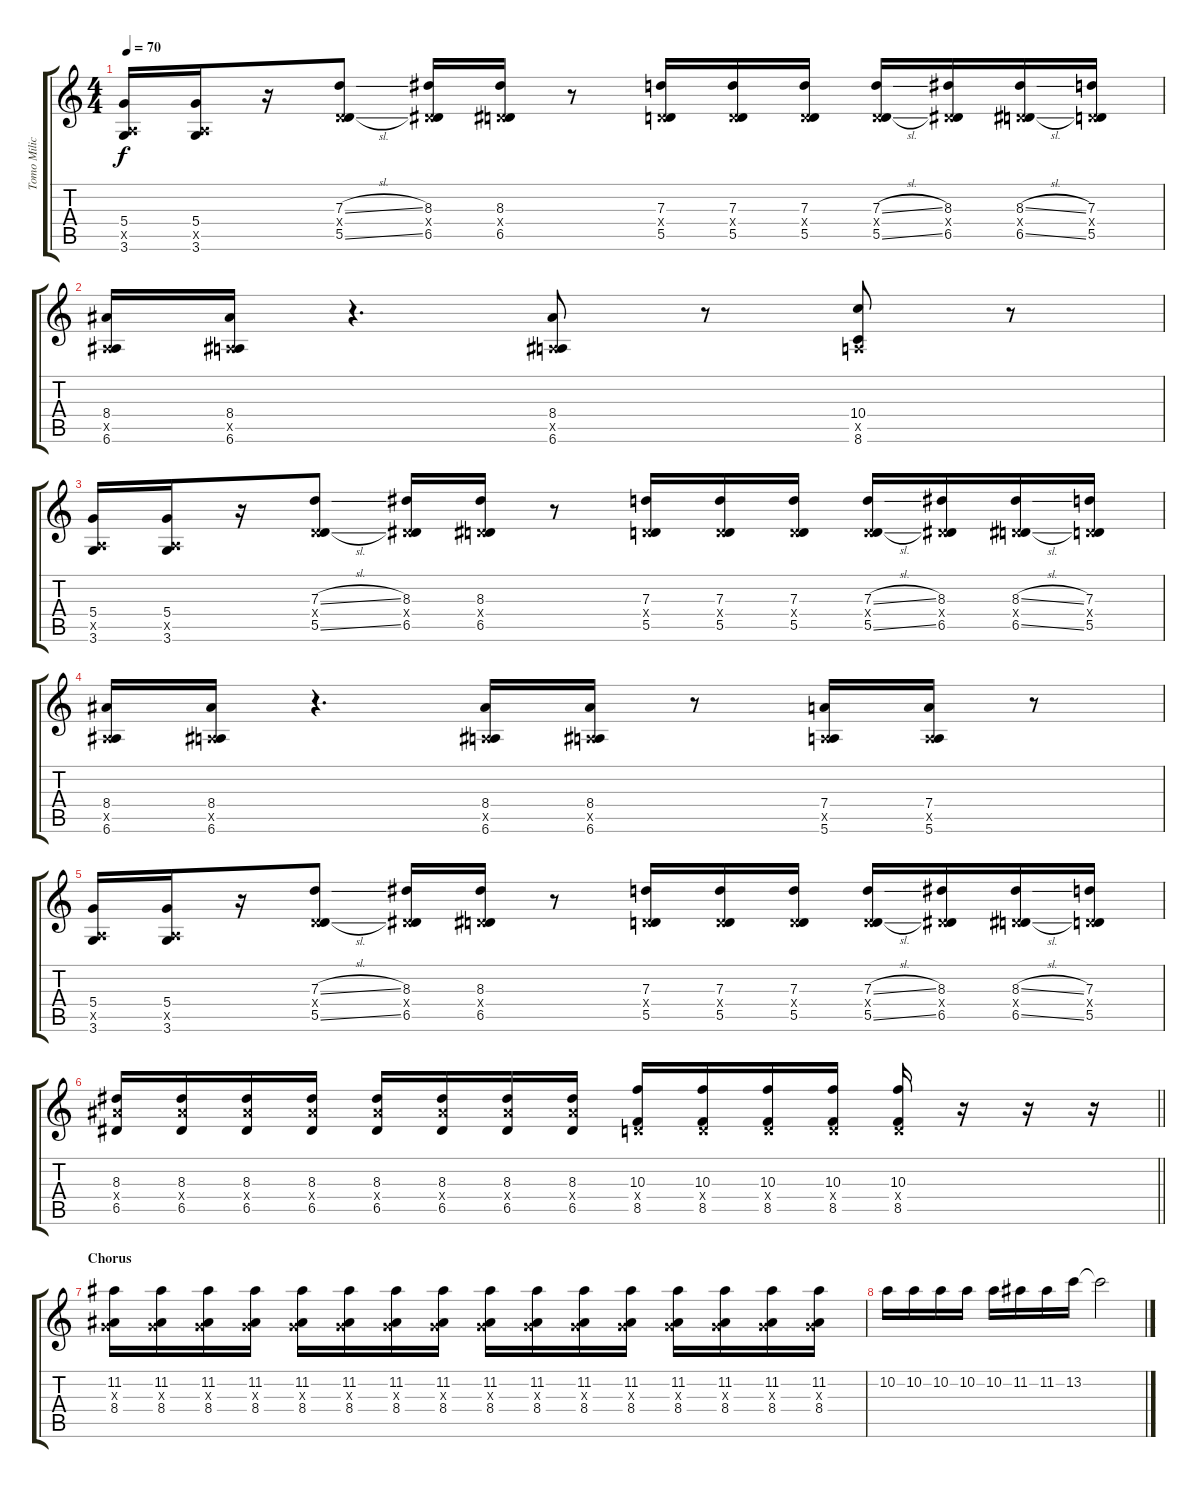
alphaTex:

\track ("Tomo Milicevic (Lead Guitar)" "Tomo Milic") {instrument overdrivenguitar}
\staff {score tabs}
\tuning (E4 B3 G3 D3 A2 E2) {hide}
\ts (4 4)
\tempo 70
\clef g2
\ks c
(5.4 0.5{x} 3.6).16{dy f} (5.4 0.5{x} 3.6).16 r.16 (7.3{sl} 0.4{x} 5.5{sl}).8 (8.3 0.4{x} 6.5).16 (8.3 0.4{x} 6.5).16 r.8 (7.3 0.4{x} 5.5).16 (7.3 0.4{x} 5.5).16 (7.3 0.4{x} 5.5).16 (7.3{sl} 0.4{x} 5.5{sl}).16 (8.3 0.4{x} 6.5).16 (8.3{sl} 0.4{x} 6.5{sl}).16 (7.3 0.4{x} 5.5).16 |
(8.4 0.5{x} 6.6).16 (8.4 0.5{x} 6.6).16 r.4{d} (8.4 0.5{x} 6.6).8 r.8 (10.4 0.5{x} 8.6).8 r.8 |
(5.4 0.5{x} 3.6).16 (5.4 0.5{x} 3.6).16 r.16 (7.3{sl} 0.4{x} 5.5{sl}).8 (8.3 0.4{x} 6.5).16 (8.3 0.4{x} 6.5).16 r.8 (7.3 0.4{x} 5.5).16 (7.3 0.4{x} 5.5).16 (7.3 0.4{x} 5.5).16 (7.3{sl} 0.4{x} 5.5{sl}).16 (8.3 0.4{x} 6.5).16 (8.3{sl} 0.4{x} 6.5{sl}).16 (7.3 0.4{x} 5.5).16 |
(8.4 0.5{x} 6.6).16 (8.4 0.5{x} 6.6).16 r.4{d} (8.4 0.5{x} 6.6).16 (8.4 0.5{x} 6.6).16 r.8 (7.4 0.5{x} 5.6).16 (7.4 0.5{x} 5.6).16 r.8 |
(5.4 0.5{x} 3.6).16 (5.4 0.5{x} 3.6).16 r.16 (7.3{sl} 0.4{x} 5.5{sl}).8 (8.3 0.4{x} 6.5).16 (8.3 0.4{x} 6.5).16 r.8 (7.3 0.4{x} 5.5).16 (7.3 0.4{x} 5.5).16 (7.3 0.4{x} 5.5).16 (7.3{sl} 0.4{x} 5.5{sl}).16 (8.3 0.4{x} 6.5).16 (8.3{sl} 0.4{x} 6.5{sl}).16 (7.3 0.4{x} 5.5).16 |
\barLineRight lightlight
(8.3 8.4{x} 6.5).16 (8.3 8.4{x} 6.5).16 (8.3 8.4{x} 6.5).16 (8.3 8.4{x} 6.5).16 (8.3 8.4{x} 6.5).16 (8.3 8.4{x} 6.5).16 (8.3 8.4{x} 6.5).16 (8.3 8.4{x} 6.5).16 (10.3 0.4{x} 8.5).16 (10.3 0.4{x} 8.5).16 (10.3 0.4{x} 8.5).16 (10.3 0.4{x} 8.5).16 (10.3 0.4{x} 8.5).16 r.16 r.16 r.16 |
\section ("" "Chorus")
(11.2 0.3{x} 8.4).16 (11.2 0.3{x} 8.4).16 (11.2 0.3{x} 8.4).16 (11.2 0.3{x} 8.4).16 (11.2 0.3{x} 8.4).16 (11.2 0.3{x} 8.4).16 (11.2 0.3{x} 8.4).16 (11.2 0.3{x} 8.4).16 (11.2 0.3{x} 8.4).16 (11.2 0.3{x} 8.4).16 (11.2 0.3{x} 8.4).16 (11.2 0.3{x} 8.4).16 (11.2 0.3{x} 8.4).16 (11.2 0.3{x} 8.4).16 (11.2 0.3{x} 8.4).16 (11.2 0.3{x} 8.4).16 |
10.2.16 10.2.16 10.2.16 10.2.16 10.2.16 11.2.16 11.2.16 13.2.16 13.2{t}.2
